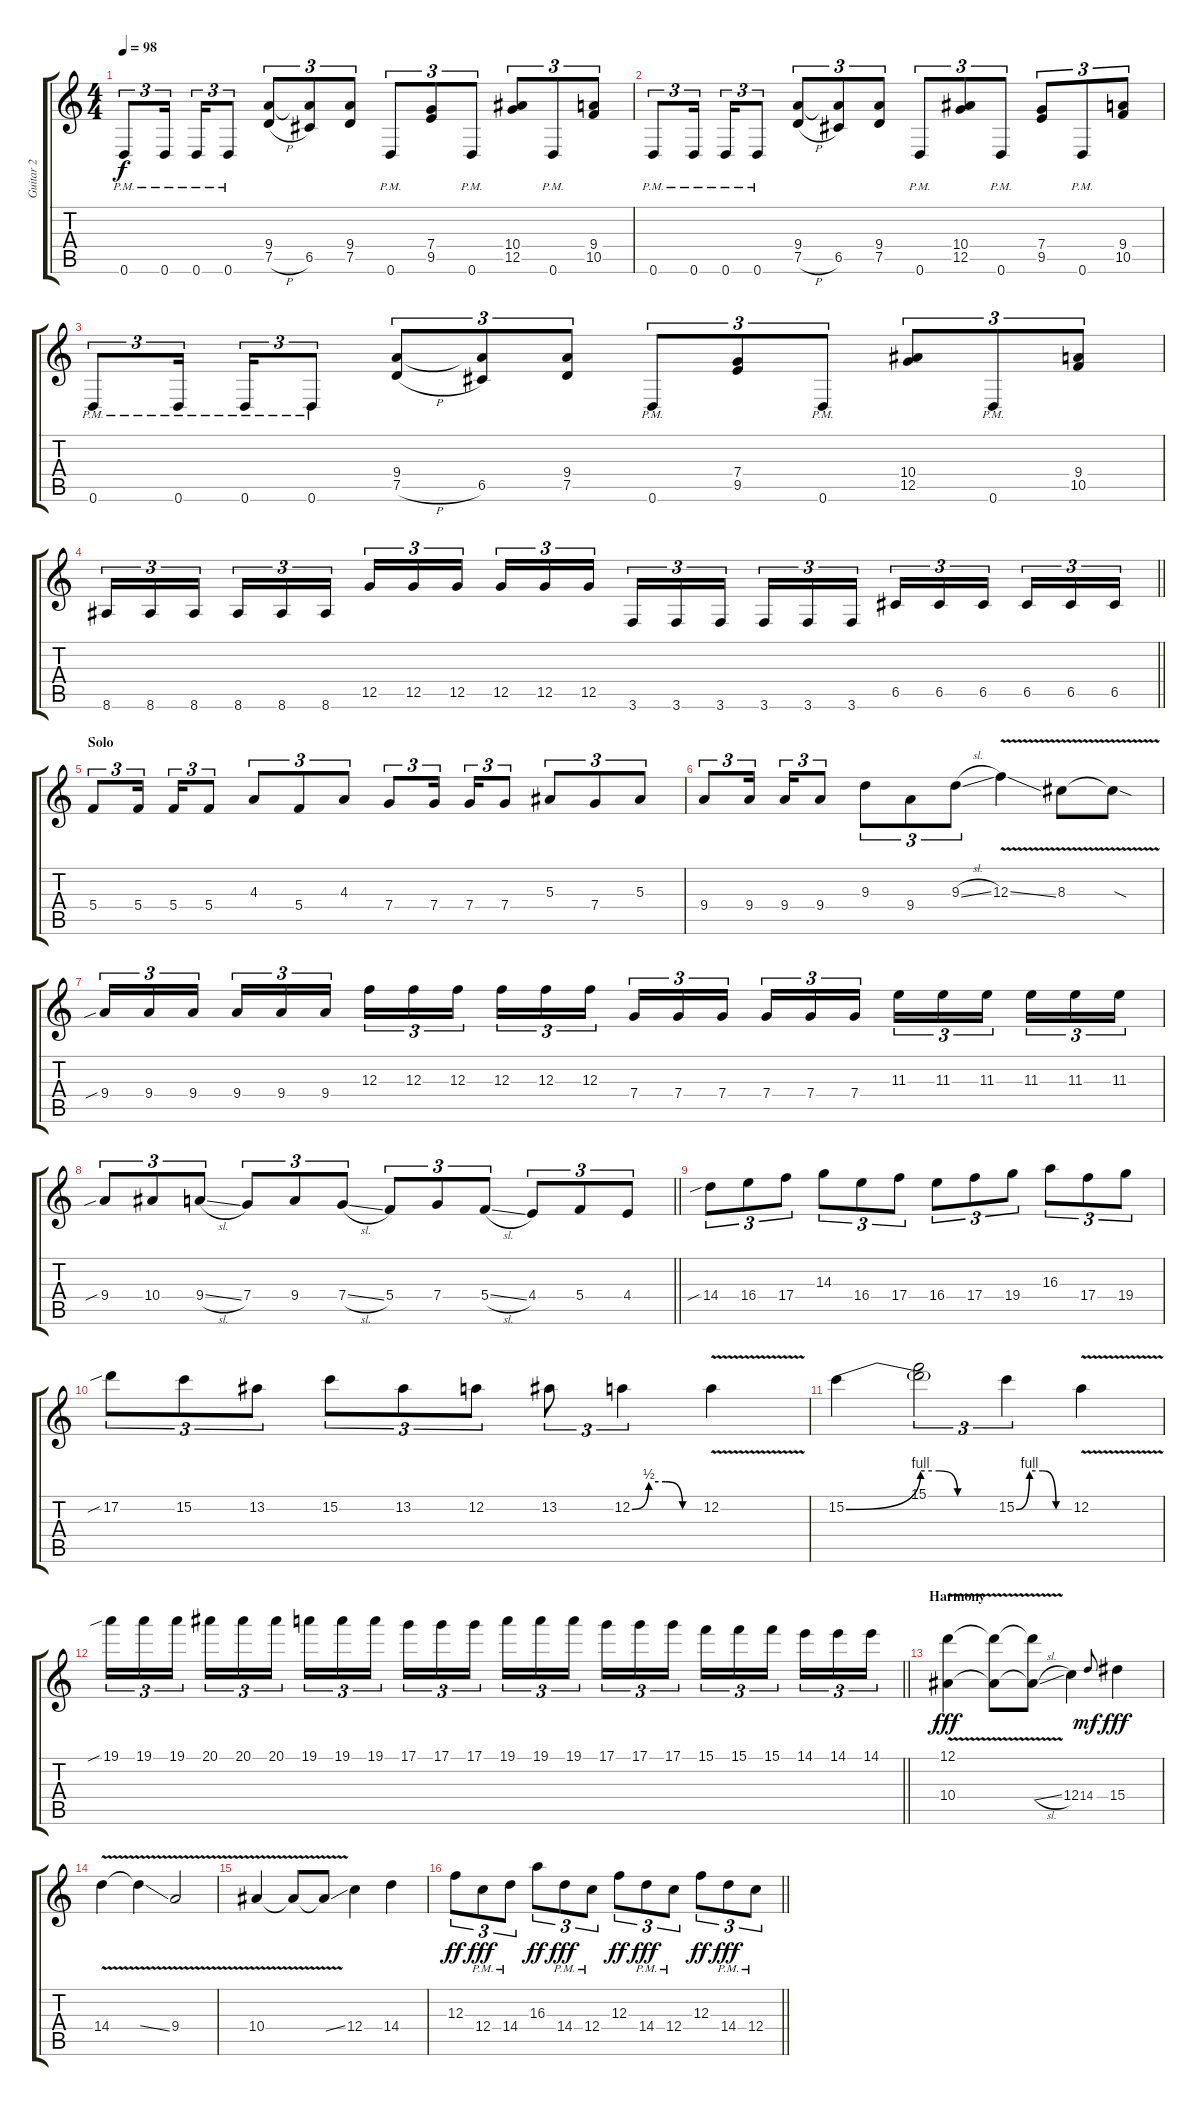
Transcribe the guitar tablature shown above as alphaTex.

\track ("Guitar 2" "Guitar 2") {instrument distortionguitar}
\staff {score tabs}
\tuning (D4 A3 F3 C3 G2 D2) {hide}
\ts (4 4)
\tempo 98
\clef g2
\ks c
0.6{pm}.8{tu (3 2) dy f} 0.6{pm}.16{tu (3 2)} 0.6{pm}.16{tu (3 2)} 0.6{pm}.8{tu (3 2)} (9.4 7.5{h}).8{tu (3 2)} (9.4{t} 6.5).8{tu (3 2)} (9.4 7.5).8{tu (3 2)} 0.6{pm}.8{tu (3 2)} (7.4 9.5).8{tu (3 2)} 0.6{pm}.8{tu (3 2)} (10.4 12.5).8{tu (3 2)} 0.6{pm}.8{tu (3 2)} (9.4 10.5).8{tu (3 2)} |
0.6{pm}.8{tu (3 2)} 0.6{pm}.16{tu (3 2)} 0.6{pm}.16{tu (3 2)} 0.6{pm}.8{tu (3 2)} (9.4 7.5{h}).8{tu (3 2)} (9.4{t} 6.5).8{tu (3 2)} (9.4 7.5).8{tu (3 2)} 0.6{pm}.8{tu (3 2)} (10.4 12.5).8{tu (3 2)} 0.6{pm}.8{tu (3 2)} (7.4 9.5).8{tu (3 2)} 0.6{pm}.8{tu (3 2)} (9.4 10.5).8{tu (3 2)} |
0.6{pm}.8{tu (3 2)} 0.6{pm}.16{tu (3 2)} 0.6{pm}.16{tu (3 2)} 0.6{pm}.8{tu (3 2)} (9.4 7.5{h}).8{tu (3 2)} (9.4{t} 6.5).8{tu (3 2)} (9.4 7.5).8{tu (3 2)} 0.6{pm}.8{tu (3 2)} (7.4 9.5).8{tu (3 2)} 0.6{pm}.8{tu (3 2)} (10.4 12.5).8{tu (3 2)} 0.6{pm}.8{tu (3 2)} (9.4 10.5).8{tu (3 2)} |
\barLineRight lightlight
8.6.16{tu (3 2)} 8.6.16{tu (3 2)} 8.6.16{tu (3 2)} 8.6.16{tu (3 2)} 8.6.16{tu (3 2)} 8.6.16{tu (3 2)} 12.5.16{tu (3 2)} 12.5.16{tu (3 2)} 12.5.16{tu (3 2)} 12.5.16{tu (3 2)} 12.5.16{tu (3 2)} 12.5.16{tu (3 2)} 3.6.16{tu (3 2)} 3.6.16{tu (3 2)} 3.6.16{tu (3 2)} 3.6.16{tu (3 2)} 3.6.16{tu (3 2)} 3.6.16{tu (3 2)} 6.5.16{tu (3 2)} 6.5.16{tu (3 2)} 6.5.16{tu (3 2)} 6.5.16{tu (3 2)} 6.5.16{tu (3 2)} 6.5.16{tu (3 2)} |
\section ("" "Solo")
5.4.8{tu (3 2)} 5.4.16{tu (3 2)} 5.4.16{tu (3 2)} 5.4.8{tu (3 2)} 4.3.8{tu (3 2)} 5.4.8{tu (3 2)} 4.3.8{tu (3 2)} 7.4.8{tu (3 2)} 7.4.16{tu (3 2)} 7.4.16{tu (3 2)} 7.4.8{tu (3 2)} 5.3.8{tu (3 2)} 7.4.8{tu (3 2)} 5.3.8{tu (3 2)} |
9.4.8{tu (3 2)} 9.4.16{tu (3 2)} 9.4.16{tu (3 2)} 9.4.8{tu (3 2)} 9.3.8{tu (3 2)} 9.4.8{tu (3 2)} 9.3{sl}.8{tu (3 2)} 12.3{v ss}.4 8.3{v}.8 8.3{v sod t}.8 |
9.4{sib}.16{tu (3 2)} 9.4.16{tu (3 2)} 9.4.16{tu (3 2)} 9.4.16{tu (3 2)} 9.4.16{tu (3 2)} 9.4.16{tu (3 2)} 12.3.16{tu (3 2)} 12.3.16{tu (3 2)} 12.3.16{tu (3 2)} 12.3.16{tu (3 2)} 12.3.16{tu (3 2)} 12.3.16{tu (3 2)} 7.4.16{tu (3 2)} 7.4.16{tu (3 2)} 7.4.16{tu (3 2)} 7.4.16{tu (3 2)} 7.4.16{tu (3 2)} 7.4.16{tu (3 2)} 11.3.16{tu (3 2)} 11.3.16{tu (3 2)} 11.3.16{tu (3 2)} 11.3.16{tu (3 2)} 11.3.16{tu (3 2)} 11.3.16{tu (3 2)} |
\barLineRight lightlight
9.4{sib}.8{tu (3 2)} 10.4.8{tu (3 2)} 9.4{sl}.8{tu (3 2)} 7.4.8{tu (3 2)} 9.4.8{tu (3 2)} 7.4{sl}.8{tu (3 2)} 5.4.8{tu (3 2)} 7.4.8{tu (3 2)} 5.4{sl}.8{tu (3 2)} 4.4.8{tu (3 2)} 5.4.8{tu (3 2)} 4.4.8{tu (3 2)} |
14.4{sib}.8{tu (3 2)} 16.4.8{tu (3 2)} 17.4.8{tu (3 2)} 14.3.8{tu (3 2)} 16.4.8{tu (3 2)} 17.4.8{tu (3 2)} 16.4.8{tu (3 2)} 17.4.8{tu (3 2)} 19.4.8{tu (3 2)} 16.3.8{tu (3 2)} 17.4.8{tu (3 2)} 19.4.8{tu (3 2)} |
17.2{sib}.8{tu (3 2)} 15.2.8{tu (3 2)} 13.2.8{tu (3 2)} 15.2.8{tu (3 2)} 13.2.8{tu (3 2)} 12.2.8{tu (3 2)} 13.2.8{tu (3 2)} 12.2{be (custom 0 0 15 2 30 2 45 0 60 0)}.4{tu (3 2)} 12.2{v}.4 |
15.2{be (bend 0 0 60 4)}.4 (15.1 15.2{be (custom 0 4 15 4 30 0 60 0) t}).2{tu (3 2)} 15.2{be (custom 0 0 15 4 30 4 45 0 60 0)}.4{tu (3 2)} 12.2{v}.4 |
\barLineRight lightlight
19.1{sib}.16{tu (3 2)} 19.1.16{tu (3 2)} 19.1.16{tu (3 2)} 20.1.16{tu (3 2)} 20.1.16{tu (3 2)} 20.1.16{tu (3 2)} 19.1.16{tu (3 2)} 19.1.16{tu (3 2)} 19.1.16{tu (3 2)} 17.1.16{tu (3 2)} 17.1.16{tu (3 2)} 17.1.16{tu (3 2)} 19.1.16{tu (3 2)} 19.1.16{tu (3 2)} 19.1.16{tu (3 2)} 17.1.16{tu (3 2)} 17.1.16{tu (3 2)} 17.1.16{tu (3 2)} 15.1.16{tu (3 2)} 15.1.16{tu (3 2)} 15.1.16{tu (3 2)} 14.1.16{tu (3 2)} 14.1.16{tu (3 2)} 14.1.16{tu (3 2)} |
\section ("" "Harmony")
(12.1{v} 10.4{v}).4{dy fff} (12.1{v t} 10.4{v t}).8 (12.1{v t} 10.4{v sl t}).8 12.4.4 14.4.8{gr onbeat dy mf} 15.4.4{dy fff} |
14.4{v}.4 14.4{v ss t}.4 9.4{v}.2 |
10.4{v}.4 10.4{v t}.8 10.4{v ss t}.8 12.4.4 14.4.4 |
\barLineRight lightlight
12.3.8{tu (3 2) dy ff} 12.4{pm}.8{tu (3 2) dy fff} 14.4{pm}.8{tu (3 2)} 16.3.8{tu (3 2) dy ff} 14.4{pm}.8{tu (3 2) dy fff} 12.4{pm}.8{tu (3 2)} 12.3.8{tu (3 2) dy ff} 14.4{pm}.8{tu (3 2) dy fff} 12.4{pm}.8{tu (3 2)} 12.3.8{tu (3 2) dy ff} 14.4{pm}.8{tu (3 2) dy fff} 12.4{pm}.8{tu (3 2)}
